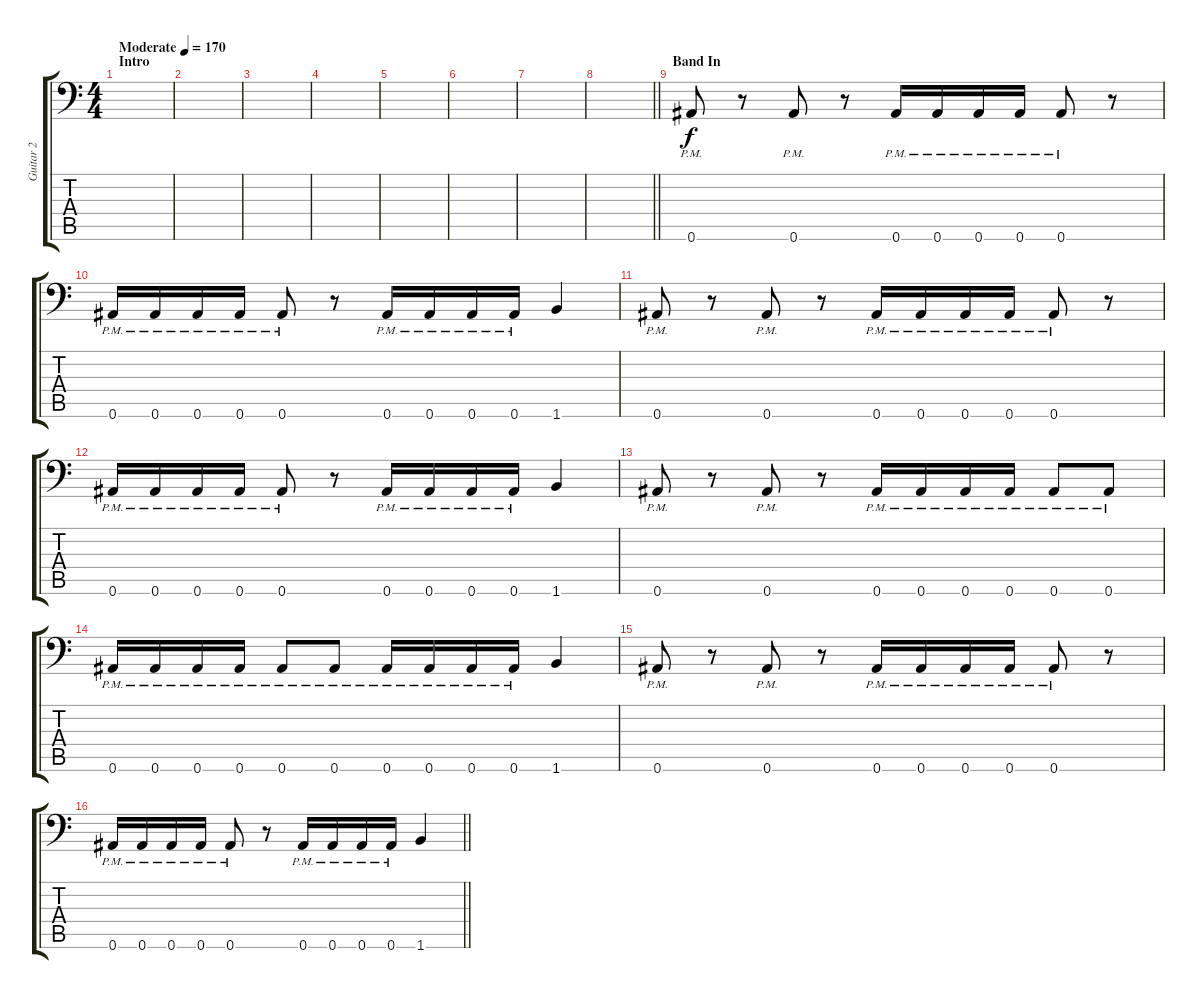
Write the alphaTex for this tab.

\track ("Guitar 2" "Guitar 2") {instrument distortionguitar}
\staff {score tabs}
\tuning (C4 G3 Eb3 Bb2 F2 Bb1) {hide}
\ts (4 4)
\section ("" "Intro")
\tempo (170 "Moderate")
\clef f4
\ks c
|
|
|
|
|
|
|
\barLineRight lightlight
|
\section ("" "Band In")
0.6{pm}.8 r.8 0.6{pm}.8 r.8 0.6{pm}.16 0.6{pm}.16 0.6{pm}.16 0.6{pm}.16 0.6{pm}.8 r.8 |
0.6{pm}.16 0.6{pm}.16 0.6{pm}.16 0.6{pm}.16 0.6{pm}.8 r.8 0.6{pm}.16 0.6{pm}.16 0.6{pm}.16 0.6{pm}.16 1.6.4 |
0.6{pm}.8 r.8 0.6{pm}.8 r.8 0.6{pm}.16 0.6{pm}.16 0.6{pm}.16 0.6{pm}.16 0.6{pm}.8 r.8 |
0.6{pm}.16 0.6{pm}.16 0.6{pm}.16 0.6{pm}.16 0.6{pm}.8 r.8 0.6{pm}.16 0.6{pm}.16 0.6{pm}.16 0.6{pm}.16 1.6.4 |
0.6{pm}.8 r.8 0.6{pm}.8 r.8 0.6{pm}.16 0.6{pm}.16 0.6{pm}.16 0.6{pm}.16 0.6{pm}.8 0.6{pm}.8 |
0.6{pm}.16 0.6{pm}.16 0.6{pm}.16 0.6{pm}.16 0.6{pm}.8 0.6{pm}.8 0.6{pm}.16 0.6{pm}.16 0.6{pm}.16 0.6{pm}.16 1.6.4 |
0.6{pm}.8 r.8 0.6{pm}.8 r.8 0.6{pm}.16 0.6{pm}.16 0.6{pm}.16 0.6{pm}.16 0.6{pm}.8 r.8 |
\barLineRight lightlight
0.6{pm}.16 0.6{pm}.16 0.6{pm}.16 0.6{pm}.16 0.6{pm}.8 r.8 0.6{pm}.16 0.6{pm}.16 0.6{pm}.16 0.6{pm}.16 1.6.4
